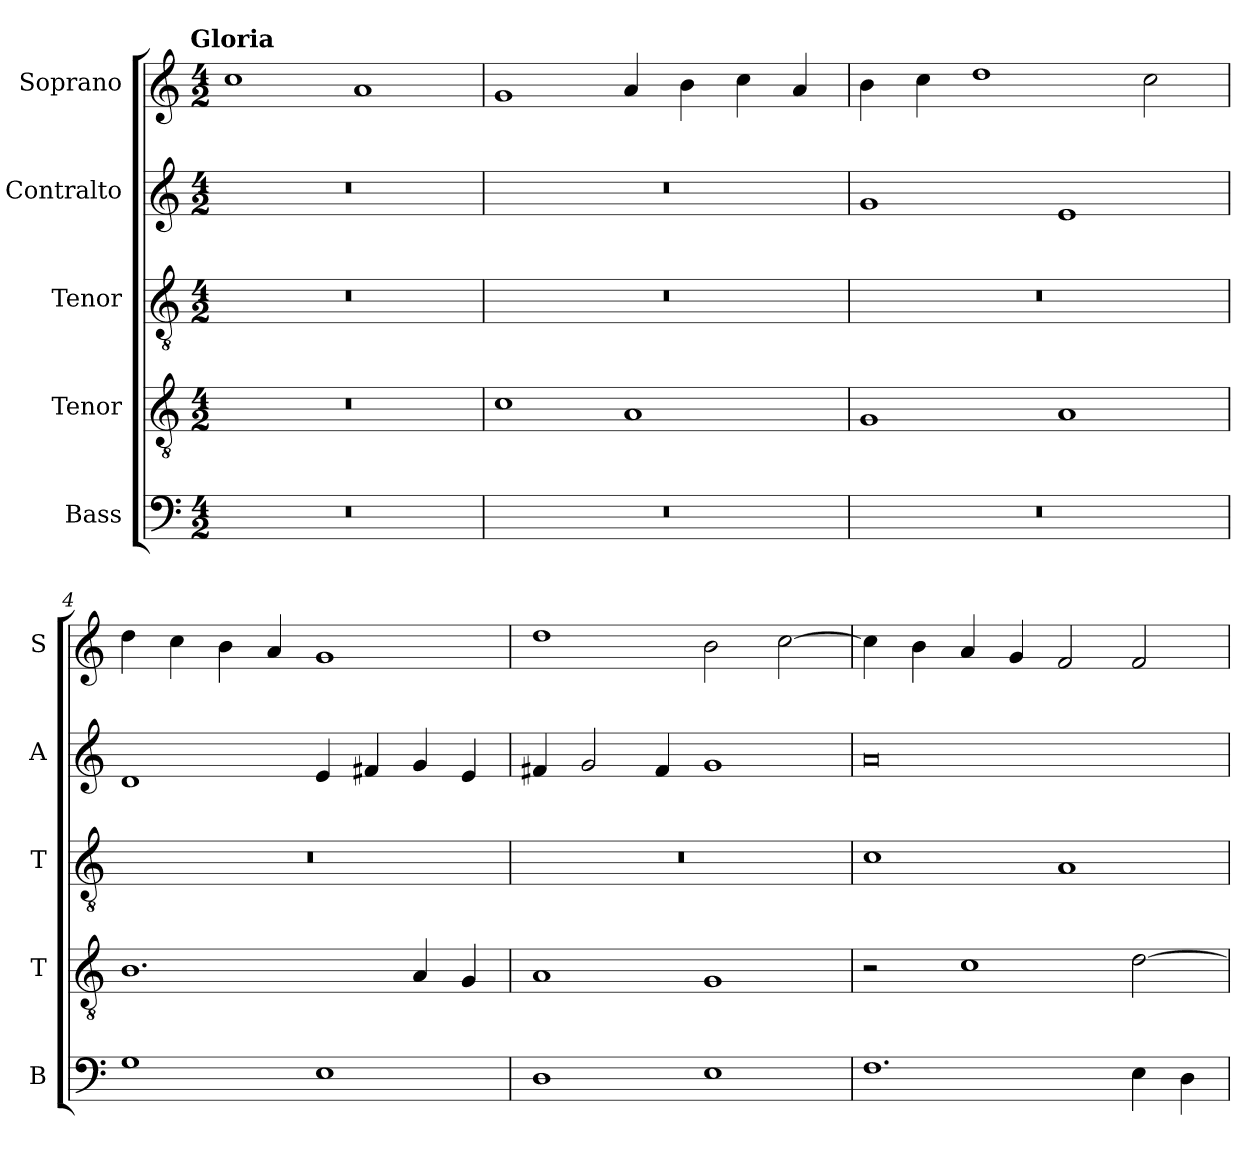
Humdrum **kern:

**kern	**kern	**kern	**kern	**kern
*part5	*part4	*part3	*part2	*part1
*staff5	*staff4	*staff3	*staff2	*staff1
*I"Bass	*I"Tenor	*I"Tenor	*I"Contralto	*I"Soprano
*I'B	*I'T	*I'T	*I'A	*I'S
*clefF4	*clefGv2	*clefGv2	*clefG2	*clefG2
*k[]	*k[]	*k[]	*k[]	*k[]
*G:mix	*G:mix	*G:mix	*G:mix	*G:mix
!!LO:TX:omd:t=Gloria
*M4/2	*M4/2	*M4/2	*M4/2	*M4/2
=1	=1	=1	=1	=1
0r	0r	0r	0r	1cc
.	.	.	.	1a
=2	=2	=2	=2	=2
0r	1c	0r	0r	1g
.	1A	.	.	4a
.	.	.	.	4b
.	.	.	.	4cc
.	.	.	.	4a
=3	=3	=3	=3	=3
0r	1G	0r	1g	4b
.	.	.	.	4cc
.	.	.	.	1dd
.	1A	.	1e	.
.	.	.	.	2cc
=4	=4	=4	=4	=4
1G	1.B	0r	1d	4dd
.	.	.	.	4cc
.	.	.	.	4b
.	.	.	.	4a
1E	.	.	4e	1g
.	.	.	4f#X	.
.	4A	.	4g	.
.	4G	.	4e	.
=5	=5	=5	=5	=5
1D	1A	0r	4f#X	1dd
.	.	.	2g	.
.	.	.	4f#	.
1E	1G	.	1g	2b
.	.	.	.	[2cc
=6	=6	=6	=6	=6
1.F	2r	1c	0a	4cc]
.	.	.	.	4b
.	1c	.	.	4a
.	.	.	.	4g
.	.	1A	.	2f
4E	[2d	.	.	2f
4D	.	.	.	.
=	=	=	=	=
*-	*-	*-	*-	*-
